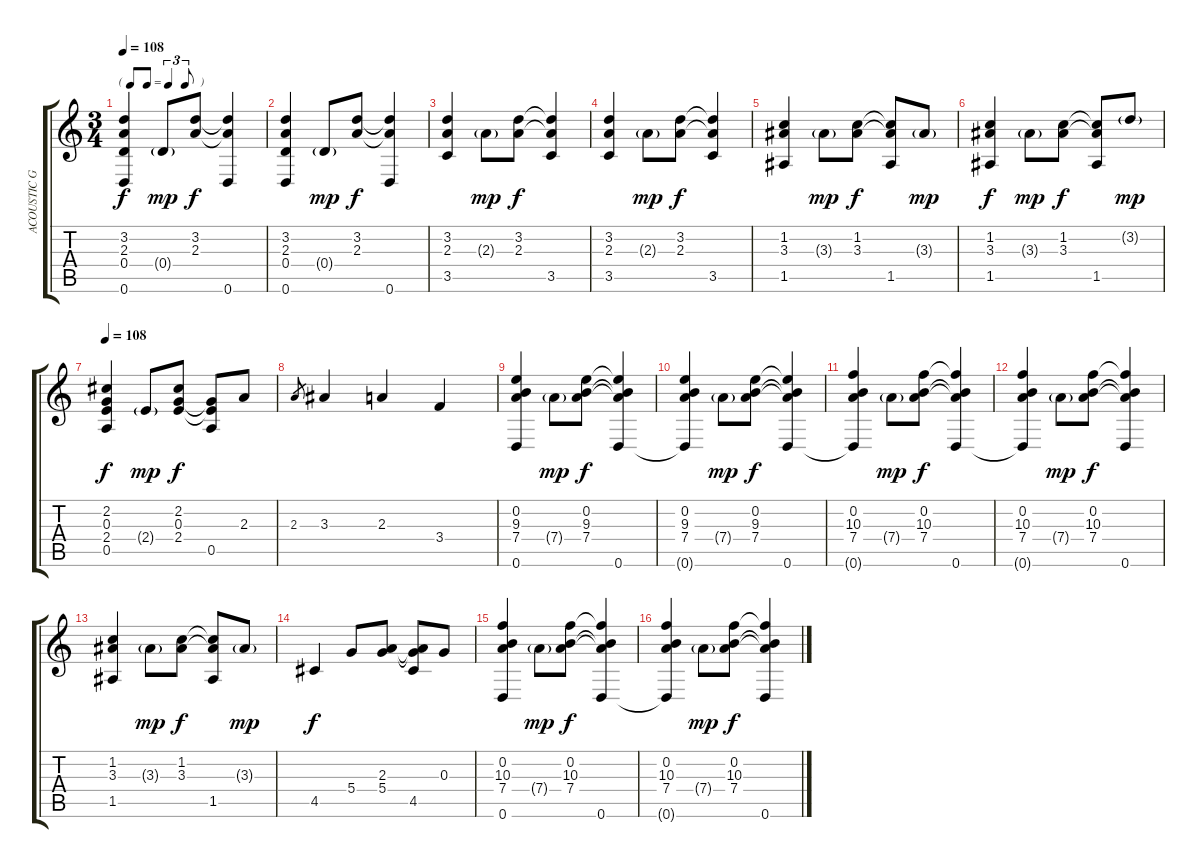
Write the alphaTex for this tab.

\track ("ACOUSTIC GUITAR (CARMEN)" "ACOUSTIC G") {instrument acousticguitarnylon}
\staff {score tabs}
\tuning (E4 B3 G3 D3 A2 D2) {hide}
\ts (3 4)
\tf triplet8th
\tempo 108
\clef g2
\ks c
(3.2 2.3 0.4 0.6).4{dy f} 0.4{g}.8{dy mp} (3.2 2.3).8{dy f} (3.2{t} 2.3{t} 0.6).4 |
(3.2 2.3 0.4 0.6).4 0.4{g}.8{dy mp} (3.2 2.3).8{dy f} (3.2{t} 2.3{t} 0.6).4 |
(3.2 2.3 3.5).4 2.3{g}.8{dy mp} (3.2 2.3).8{dy f} (3.2{t} 2.3{t} 3.5).4 |
(3.2 2.3 3.5).4 2.3{g}.8{dy mp} (3.2 2.3).8{dy f} (3.2{t} 2.3{t} 3.5).4 |
(1.2 3.3 1.5).4 3.3{g}.8{dy mp} (1.2 3.3).8{dy f} (1.2{t} 3.3{t} 1.5).8 3.3{g}.8{dy mp} |
(1.2 3.3 1.5).4{dy f} 3.3{g}.8{dy mp} (1.2 3.3).8{dy f} (1.2{t} 3.3{t} 1.5).8 3.2{g}.8{dy mp} |
\tempo 108
(2.2 0.3 2.4 0.5).4{dy f} 2.4{g}.8{dy mp} (2.2 0.3 2.4).8{dy f} (0.3{t} 2.4{t} 0.5).8 2.3.8 |
2.3.8{gr} 3.3.4 2.3.4 3.4.4 |
(0.2 9.3 7.4 0.6).4{volume 13} 7.4{g}.8{dy mp} (0.2 9.3 7.4).8{dy f} (0.2{t} 9.3{t} 7.4{t} 0.6).4 |
(0.2 9.3 7.4 0.6{t}).4 7.4{g}.8{dy mp} (0.2 9.3 7.4).8{dy f} (0.2{t} 9.3{t} 7.4{t} 0.6).4 |
(0.2 10.3 7.4 0.6{t}).4 7.4{g}.8{dy mp} (0.2 10.3 7.4).8{dy f} (0.2{t} 10.3{t} 7.4{t} 0.6).4 |
(0.2 10.3 7.4 0.6{t}).4 7.4{g}.8{dy mp} (0.2 10.3 7.4).8{dy f} (0.2{t} 10.3{t} 7.4{t} 0.6).4 |
(1.2 3.3 1.5).4 3.3{g}.8{dy mp} (1.2 3.3).8{dy f} (1.2{t} 3.3{t} 1.5).8 3.3{g}.8{dy mp} |
4.5.4{dy f} 5.4.8 (2.3 5.4).8 (2.3{t} 5.4{t} 4.5).8 0.3.8 |
(0.2 10.3 7.4 0.6).4 7.4{g}.8{dy mp} (0.2 10.3 7.4).8{dy f} (0.2{t} 10.3{t} 7.4{t} 0.6).4 |
(0.2 10.3 7.4 0.6{t}).4 7.4{g}.8{dy mp} (0.2 10.3 7.4).8{dy f} (0.2{t} 10.3{t} 7.4{t} 0.6).4
